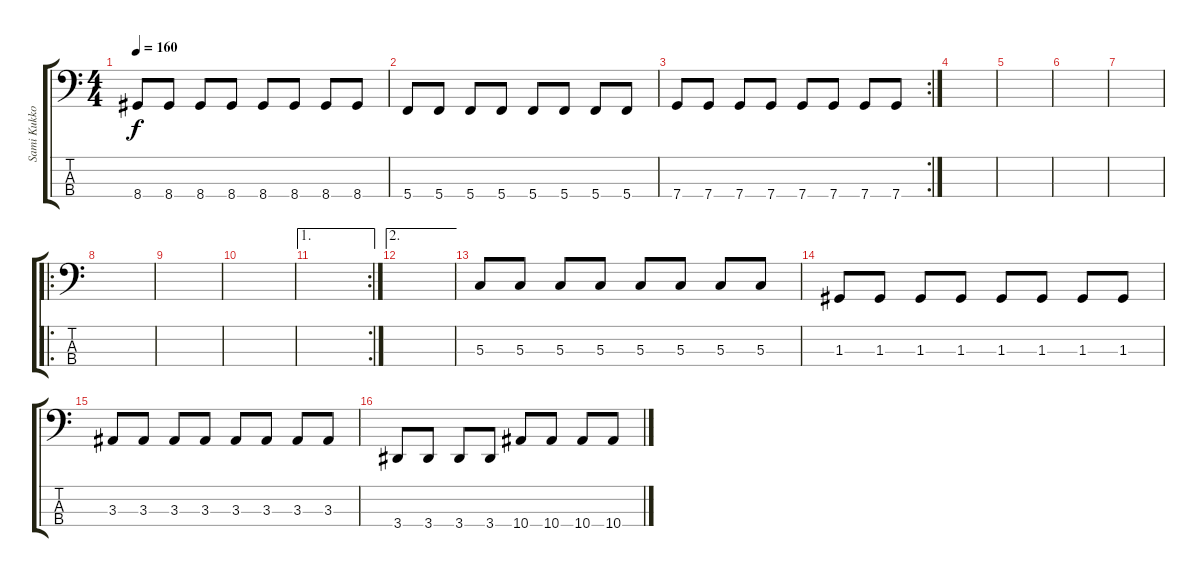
\track ("Sami Kukkohovi" "Sami Kukko") {instrument electricbassfinger}
\staff {score tabs}
\tuning (F2 C2 G1 C1) {hide}
\ts (4 4)
\tempo 160
\clef f4
\ks c
8.4.8{dy f} 8.4.8 8.4.8 8.4.8 8.4.8 8.4.8 8.4.8 8.4.8 |
5.4.8 5.4.8 5.4.8 5.4.8 5.4.8 5.4.8 5.4.8 5.4.8 |
\rc 2
7.4.8 7.4.8 7.4.8 7.4.8 7.4.8 7.4.8 7.4.8 7.4.8 |
|
|
|
|
\ro
|
|
|
\ae 1
\rc 2
|
\ae 2
|
5.3.8 5.3.8 5.3.8 5.3.8 5.3.8 5.3.8 5.3.8 5.3.8 |
1.3.8 1.3.8 1.3.8 1.3.8 1.3.8 1.3.8 1.3.8 1.3.8 |
3.3.8 3.3.8 3.3.8 3.3.8 3.3.8 3.3.8 3.3.8 3.3.8 |
3.4.8 3.4.8 3.4.8 3.4.8 10.4.8 10.4.8 10.4.8 10.4.8
